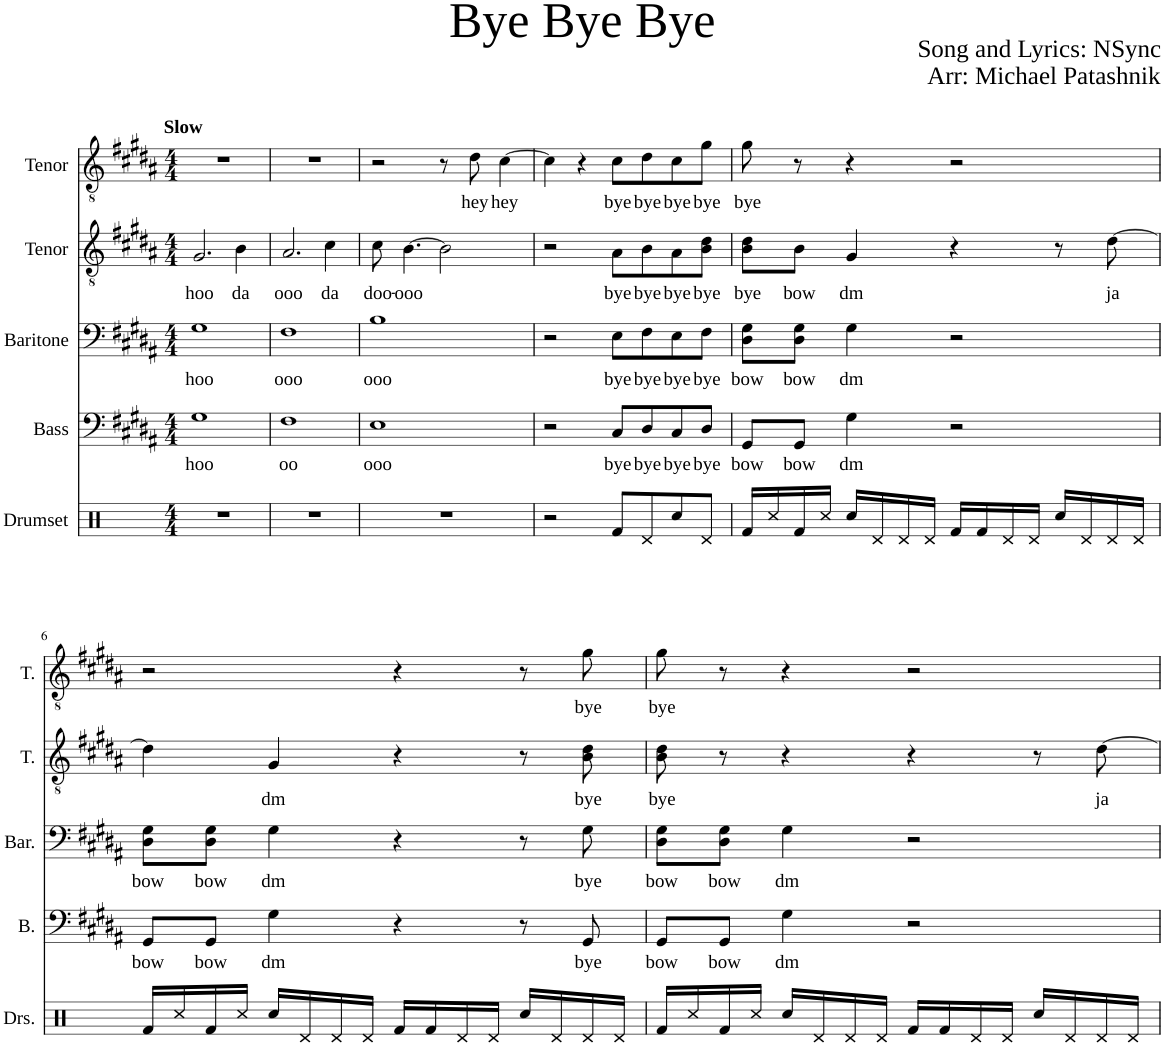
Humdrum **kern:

**kern	**kern	**text	**kern	**text	**kern	**text	**kern	**text
*part5	*part4	*part4	*part3	*part3	*part2	*part2	*part1	*part1
*staff5	*staff4	*staff4	*staff3	*staff3	*staff2	*staff2	*staff1	*staff1
*I"Drumset	*I"Bass	*	*I"Baritone	*	*I"Tenor	*	*I"Tenor	*
*I'Drs.	*I'B.	*	*I'Bar.	*	*I'T.	*	*I'T.	*
*clefX	*clefF4	*	*clefF4	*	*clefGv2	*	*clefGv2	*
*k[]	*k[f#c#g#d#a#]	*	*k[f#c#g#d#a#]	*	*k[f#c#g#d#a#]	*	*k[f#c#g#d#a#]	*
*M4/4	*M4/4	*	*M4/4	*	*M4/4	*	*M4/4	*
=1	=1	=1	=1	=1	=1	=1	=1	=1
!	!	!	!	!	!	!	!LO:TX:a:B:t=Slow	!
!	!	!LO:LY:b	!	!LO:LY:b	!	!LO:LY:b	!	!
1r	1G#	hoo	1G#	hoo	2.G#/	hoo	1r	.
!	!	!	!	!	!	!LO:LY:b	!	!
.	.	.	.	.	4B\	da	.	.
=2	=2	=2	=2	=2	=2	=2	=2	=2
!	!	!LO:LY:b	!	!LO:LY:b	!	!LO:LY:b	!	!
1r	1F#	oo	1F#	ooo	2.A#/	ooo	1r	.
!	!	!	!	!	!	!LO:LY:b	!	!
.	.	.	.	.	4c#\	da	.	.
=3	=3	=3	=3	=3	=3	=3	=3	=3
!	!	!LO:LY:b	!	!LO:LY:b	!	!LO:LY:b	!	!
1r	1E	ooo	1B	ooo	8c#\	doo-	2r	.
!	!	!	!	!	!	!LO:LY:b	!	!
.	.	.	.	.	[4.B\	-ooo	.	.
.	.	.	.	.	2B\]	.	8r	.
!	!	!	!	!	!	!	!	!LO:LY:b
.	.	.	.	.	.	.	8d#\	hey
!	!	!	!	!	!	!	!	!LO:LY:b
.	.	.	.	.	.	.	[4c#\	hey
=4	=4	=4	=4	=4	=4	=4	=4	=4
2r	2r	.	2r	.	2r	.	4c#\]	.
.	.	.	.	.	.	.	4r	.
!	!	!LO:LY:b	!	!LO:LY:b	!	!LO:LY:b	!	!LO:LY:b
8Rf/L	8C#/L	bye	8E\L	bye	8A#\L	bye	8c#\L	bye
!	!	!LO:LY:b	!	!LO:LY:b	!	!LO:LY:b	!	!LO:LY:b
8Rd/	8D#/	bye	8F#\	bye	8B\	bye	8d#\	bye
!	!	!LO:LY:b	!	!LO:LY:b	!	!LO:LY:b	!	!LO:LY:b
8Rcc/	8C#/	bye	8E\	bye	8A#\	bye	8c#\	bye
!	!	!LO:LY:b	!	!LO:LY:b	!	!LO:LY:b	!	!LO:LY:b
8Rd/J	8D#/J	bye	8F#\J	bye	8B\ 8d#\J	bye	8g#\J	bye
=5	=5	=5	=5	=5	=5	=5	=5	=5
!	!	!LO:LY:b	!	!LO:LY:b	!	!LO:LY:b	!	!LO:LY:b
16Rf/LL	8GG#/L	bow	8D#\ 8G#\L	bow	8B\ 8d#\L	bye	8g#\	bye
16Rcc/	.	.	.	.	.	.	.	.
!	!	!LO:LY:b	!	!LO:LY:b	!	!LO:LY:b	!	!
16Rf/	8GG#/J	bow	8D#\ 8G#\J	bow	8B\J	bow	8r	.
16Rcc/JJ	.	.	.	.	.	.	.	.
!	!	!LO:LY:b	!	!LO:LY:b	!	!LO:LY:b	!	!
16Rcc/LL	4G#\	dm	4G#\	dm	4G#/	dm	4r	.
16Rd/	.	.	.	.	.	.	.	.
16Rd/	.	.	.	.	.	.	.	.
16Rd/JJ	.	.	.	.	.	.	.	.
16Rf/LL	2r	.	2r	.	4r	.	2r	.
16Rf/	.	.	.	.	.	.	.	.
16Rd/	.	.	.	.	.	.	.	.
16Rd/JJ	.	.	.	.	.	.	.	.
16Rcc/LL	.	.	.	.	8r	.	.	.
16Rd/	.	.	.	.	.	.	.	.
!	!	!	!	!	!	!LO:LY:b	!	!
16Rd/	.	.	.	.	[8d#\	ja	.	.
16Rd/JJ	.	.	.	.	.	.	.	.
!!LO:LB:g=z
=6	=6	=6	=6	=6	=6	=6	=6	=6
!	!	!LO:LY:b	!	!LO:LY:b	!	!	!	!
16Rf/LL	8GG#/L	bow	8D#\ 8G#\L	bow	4d#\]	.	2r	.
16Rcc/	.	.	.	.	.	.	.	.
!	!	!LO:LY:b	!	!LO:LY:b	!	!	!	!
16Rf/	8GG#/J	bow	8D#\ 8G#\J	bow	.	.	.	.
16Rcc/JJ	.	.	.	.	.	.	.	.
!	!	!LO:LY:b	!	!LO:LY:b	!	!LO:LY:b	!	!
16Rcc/LL	4G#\	dm	4G#\	dm	4G#/	dm	.	.
16Rd/	.	.	.	.	.	.	.	.
16Rd/	.	.	.	.	.	.	.	.
16Rd/JJ	.	.	.	.	.	.	.	.
16Rf/LL	4r	.	4r	.	4r	.	4r	.
16Rf/	.	.	.	.	.	.	.	.
16Rd/	.	.	.	.	.	.	.	.
16Rd/JJ	.	.	.	.	.	.	.	.
16Rcc/LL	8r	.	8r	.	8r	.	8r	.
16Rd/	.	.	.	.	.	.	.	.
!	!	!LO:LY:b	!	!LO:LY:b	!	!LO:LY:b	!	!LO:LY:b
16Rd/	8GG#/	bye	8G#\	bye	8B\ 8d#\	bye	8g#\	bye
16Rd/JJ	.	.	.	.	.	.	.	.
=7	=7	=7	=7	=7	=7	=7	=7	=7
!	!	!LO:LY:b	!	!LO:LY:b	!	!LO:LY:b	!	!LO:LY:b
16Rf/LL	8GG#/L	bow	8D#\ 8G#\L	bow	8B\ 8d#\	bye	8g#\	bye
16Rcc/	.	.	.	.	.	.	.	.
!	!	!LO:LY:b	!	!LO:LY:b	!	!	!	!
16Rf/	8GG#/J	bow	8D#\ 8G#\J	bow	8r	.	8r	.
16Rcc/JJ	.	.	.	.	.	.	.	.
!	!	!LO:LY:b	!	!LO:LY:b	!	!	!	!
16Rcc/LL	4G#\	dm	4G#\	dm	4r	.	4r	.
16Rd/	.	.	.	.	.	.	.	.
16Rd/	.	.	.	.	.	.	.	.
16Rd/JJ	.	.	.	.	.	.	.	.
16Rf/LL	2r	.	2r	.	4r	.	2r	.
16Rf/	.	.	.	.	.	.	.	.
16Rd/	.	.	.	.	.	.	.	.
16Rd/JJ	.	.	.	.	.	.	.	.
16Rcc/LL	.	.	.	.	8r	.	.	.
16Rd/	.	.	.	.	.	.	.	.
!	!	!	!	!	!	!LO:LY:b	!	!
16Rd/	.	.	.	.	[8d#\	ja	.	.
16Rd/JJ	.	.	.	.	.	.	.	.
=	=	=	=	=	=	=	=	=
*-	*-	*-	*-	*-	*-	*-	*-	*-
